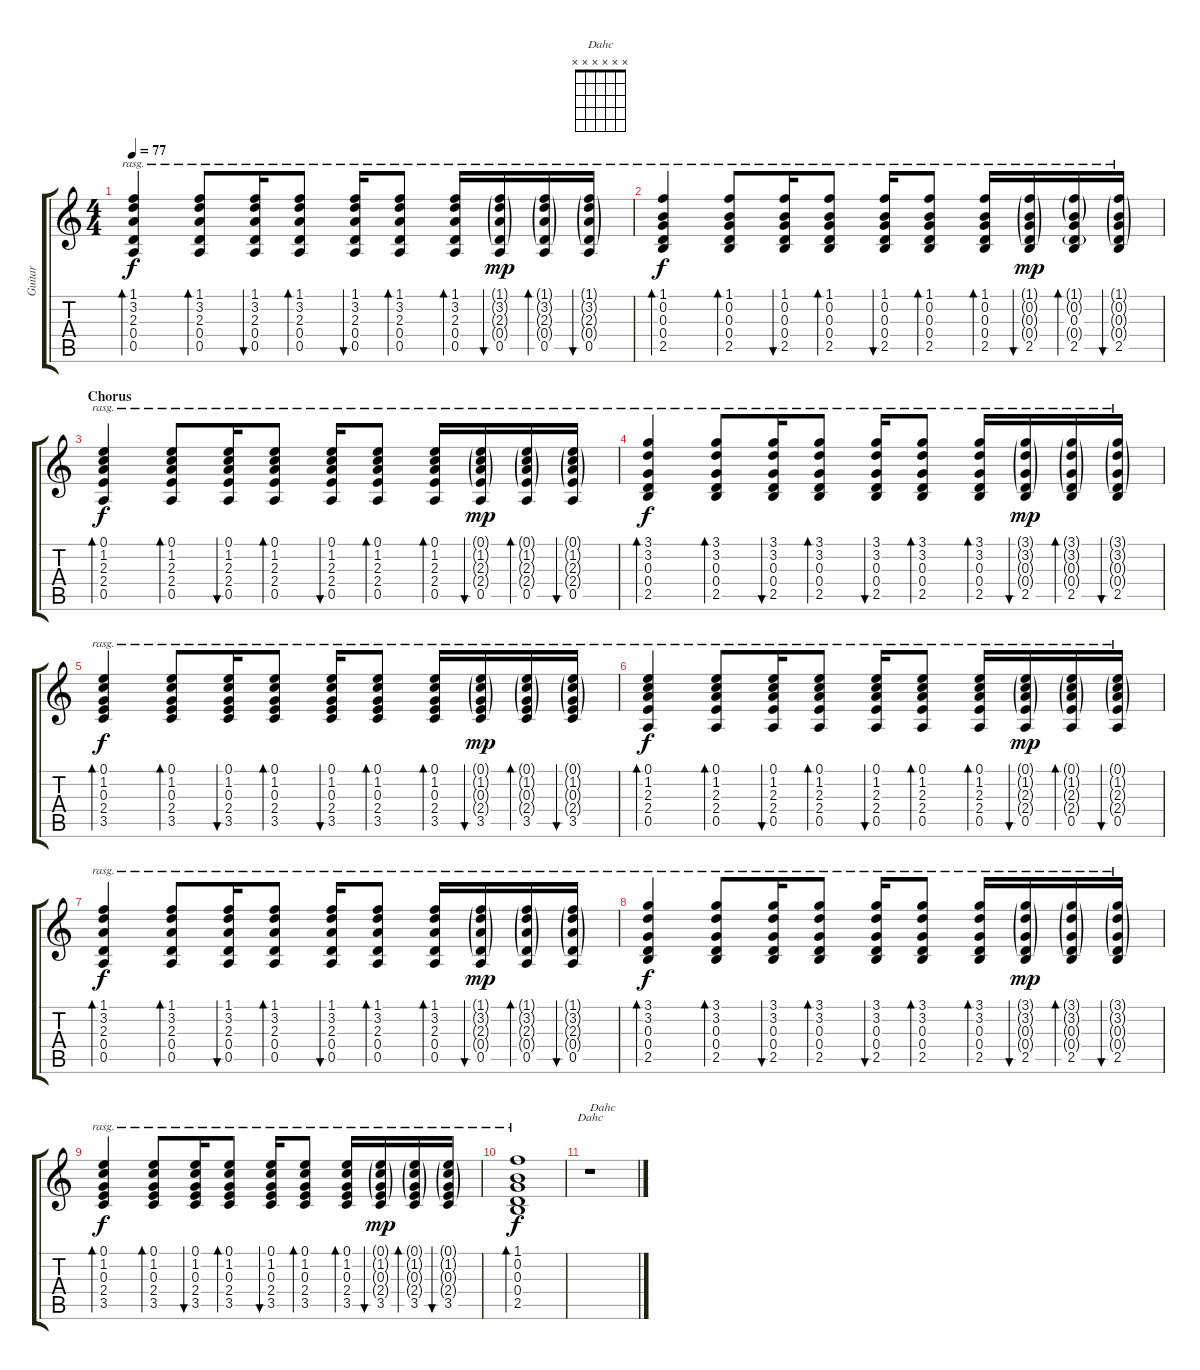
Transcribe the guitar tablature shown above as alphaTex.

\track ("Guitar" "Guitar") {instrument acousticguitarnylon}
\staff {score tabs}
\tuning (E4 B3 G3 D3 A2 E2) {hide}
\chord ("Dahc" x x x x x x)
\ts (4 4)
\tempo 77
\clef g2
\ks c
(1.1 3.2 2.3 0.4 0.5).4{bd 30 rasg ii dy f} (1.1 3.2 2.3 0.4 0.5).8{bd 30 rasg ii} (1.1 3.2 2.3 0.4 0.5).16{bu 30 rasg ii} (1.1 3.2 2.3 0.4 0.5).8{bd 30 rasg ii} (1.1 3.2 2.3 0.4 0.5).16{bu 30 rasg ii} (1.1 3.2 2.3 0.4 0.5).8{bd 30 rasg ii} (1.1 3.2 2.3 0.4 0.5).16{bd 30 rasg ii} (1.1{g} 3.2{g} 2.3{g} 0.4{g} 0.5).16{bu 30 rasg ii dy mp} (1.1{g} 3.2{g} 2.3{g} 0.4{g} 0.5).16{bd 30 rasg ii} (1.1{g} 3.2{g} 2.3{g} 0.4{g} 0.5).16{bu 30 rasg ii} |
(1.1 0.2 0.3 0.4 2.5).4{bd 30 rasg ii dy f} (1.1 0.2 0.3 0.4 2.5).8{bd 30 rasg ii} (1.1 0.2 0.3 0.4 2.5).16{bu 30 rasg ii} (1.1 0.2 0.3 0.4 2.5).8{bd 30 rasg ii} (1.1 0.2 0.3 0.4 2.5).16{bu 30 rasg ii} (1.1 0.2 0.3 0.4 2.5).8{bd 30 rasg ii} (1.1 0.2 0.3 0.4 2.5).16{bd 30 rasg ii} (1.1{g} 0.2{g} 0.3{g} 0.4{g} 2.5).16{bu 30 rasg ii dy mp} (1.1{g} 0.2{g} 0.3 0.4{g} 2.5).16{bd 30 rasg ii} (1.1{g} 0.2{g} 0.3{g} 0.4{g} 2.5).16{bu 30 rasg ii} |
\section ("" "Chorus")
(0.1 1.2 2.3 2.4 0.5).4{bd 30 rasg ii dy f} (0.1 1.2 2.3 2.4 0.5).8{bd 30 rasg ii} (0.1 1.2 2.3 2.4 0.5).16{bu 30 rasg ii} (0.1 1.2 2.3 2.4 0.5).8{bd 30 rasg ii} (0.1 1.2 2.3 2.4 0.5).16{bu 30 rasg ii} (0.1 1.2 2.3 2.4 0.5).8{bd 30 rasg ii} (0.1 1.2 2.3 2.4 0.5).16{bd 30 rasg ii} (0.1{g} 1.2{g} 2.3{g} 2.4{g} 0.5).16{bu 30 rasg ii dy mp} (0.1{g} 1.2{g} 2.3{g} 2.4{g} 0.5).16{bd 30 rasg ii} (0.1{g} 1.2{g} 2.3{g} 2.4{g} 0.5).16{bu 30 rasg ii} |
(3.1 3.2 0.3 0.4 2.5).4{bd 30 rasg ii dy f} (3.1 3.2 0.3 0.4 2.5).8{bd 30 rasg ii} (3.1 3.2 0.3 0.4 2.5).16{bu 30 rasg ii} (3.1 3.2 0.3 0.4 2.5).8{bd 30 rasg ii} (3.1 3.2 0.3 0.4 2.5).16{bu 30 rasg ii} (3.1 3.2 0.3 0.4 2.5).8{bd 30 rasg ii} (3.1 3.2 0.3 0.4 2.5).16{bd 30 rasg ii} (3.1{g} 3.2{g} 0.3{g} 0.4{g} 2.5).16{bu 30 rasg ii dy mp} (3.1{g} 3.2{g} 0.3{g} 0.4{g} 2.5).16{bd 30 rasg ii} (3.1{g} 3.2{g} 0.3{g} 0.4{g} 2.5).16{bu 30 rasg ii} |
(0.1 1.2 0.3 2.4 3.5).4{bd 30 rasg ii dy f} (0.1 1.2 0.3 2.4 3.5).8{bd 30 rasg ii} (0.1 1.2 0.3 2.4 3.5).16{bu 30 rasg ii} (0.1 1.2 0.3 2.4 3.5).8{bd 30 rasg ii} (0.1 1.2 0.3 2.4 3.5).16{bu 30 rasg ii} (0.1 1.2 0.3 2.4 3.5).8{bd 30 rasg ii} (0.1 1.2 0.3 2.4 3.5).16{bd 30 rasg ii} (0.1{g} 1.2{g} 0.3{g} 2.4{g} 3.5).16{bu 30 rasg ii dy mp} (0.1{g} 1.2{g} 0.3{g} 2.4{g} 3.5).16{bd 30 rasg ii} (0.1{g} 1.2{g} 0.3{g} 2.4{g} 3.5).16{bu 30 rasg ii} |
(0.1 1.2 2.3 2.4 0.5).4{bd 30 rasg ii dy f} (0.1 1.2 2.3 2.4 0.5).8{bd 30 rasg ii} (0.1 1.2 2.3 2.4 0.5).16{bu 30 rasg ii} (0.1 1.2 2.3 2.4 0.5).8{bd 30 rasg ii} (0.1 1.2 2.3 2.4 0.5).16{bu 30 rasg ii} (0.1 1.2 2.3 2.4 0.5).8{bd 30 rasg ii} (0.1 1.2 2.3 2.4 0.5).16{bd 30 rasg ii} (0.1{g} 1.2{g} 2.3{g} 2.4{g} 0.5).16{bu 30 rasg ii dy mp} (0.1{g} 1.2{g} 2.3{g} 2.4{g} 0.5).16{bd 30 rasg ii} (0.1{g} 1.2{g} 2.3{g} 2.4{g} 0.5).16{bu 30 rasg ii} |
(1.1 3.2 2.3 0.4 0.5).4{bd 30 rasg ii dy f} (1.1 3.2 2.3 0.4 0.5).8{bd 30 rasg ii} (1.1 3.2 2.3 0.4 0.5).16{bu 30 rasg ii} (1.1 3.2 2.3 0.4 0.5).8{bd 30 rasg ii} (1.1 3.2 2.3 0.4 0.5).16{bu 30 rasg ii} (1.1 3.2 2.3 0.4 0.5).8{bd 30 rasg ii} (1.1 3.2 2.3 0.4 0.5).16{bd 30 rasg ii} (1.1{g} 3.2{g} 2.3{g} 0.4{g} 0.5).16{bu 30 rasg ii dy mp} (1.1{g} 3.2{g} 2.3{g} 0.4{g} 0.5).16{bd 30 rasg ii} (1.1{g} 3.2{g} 2.3{g} 0.4{g} 0.5).16{bu 30 rasg ii} |
(3.1 3.2 0.3 0.4 2.5).4{bd 30 rasg ii dy f} (3.1 3.2 0.3 0.4 2.5).8{bd 30 rasg ii} (3.1 3.2 0.3 0.4 2.5).16{bu 30 rasg ii} (3.1 3.2 0.3 0.4 2.5).8{bd 30 rasg ii} (3.1 3.2 0.3 0.4 2.5).16{bu 30 rasg ii} (3.1 3.2 0.3 0.4 2.5).8{bd 30 rasg ii} (3.1 3.2 0.3 0.4 2.5).16{bd 30 rasg ii} (3.1{g} 3.2{g} 0.3{g} 0.4{g} 2.5).16{bu 30 rasg ii dy mp} (3.1{g} 3.2{g} 0.3{g} 0.4{g} 2.5).16{bd 30 rasg ii} (3.1{g} 3.2{g} 0.3{g} 0.4{g} 2.5).16{bu 30 rasg ii} |
(0.1 1.2 0.3 2.4 3.5).4{bd 30 rasg ii dy f} (0.1 1.2 0.3 2.4 3.5).8{bd 30 rasg ii} (0.1 1.2 0.3 2.4 3.5).16{bu 30 rasg ii} (0.1 1.2 0.3 2.4 3.5).8{bd 30 rasg ii} (0.1 1.2 0.3 2.4 3.5).16{bu 30 rasg ii} (0.1 1.2 0.3 2.4 3.5).8{bd 30 rasg ii} (0.1 1.2 0.3 2.4 3.5).16{bd 30 rasg ii} (0.1{g} 1.2{g} 0.3{g} 2.4{g} 3.5).16{bu 30 rasg ii dy mp} (0.1{g} 1.2{g} 0.3{g} 2.4{g} 3.5).16{bd 30 rasg ii} (0.1{g} 1.2{g} 0.3{g} 2.4{g} 3.5).16{bu 30 rasg ii} |
(1.1 0.2 0.3 0.4 2.5).1{bd 30 rasg ii dy f volume 12} |
r.1{ch "Dahc" txt "Dahc"}
